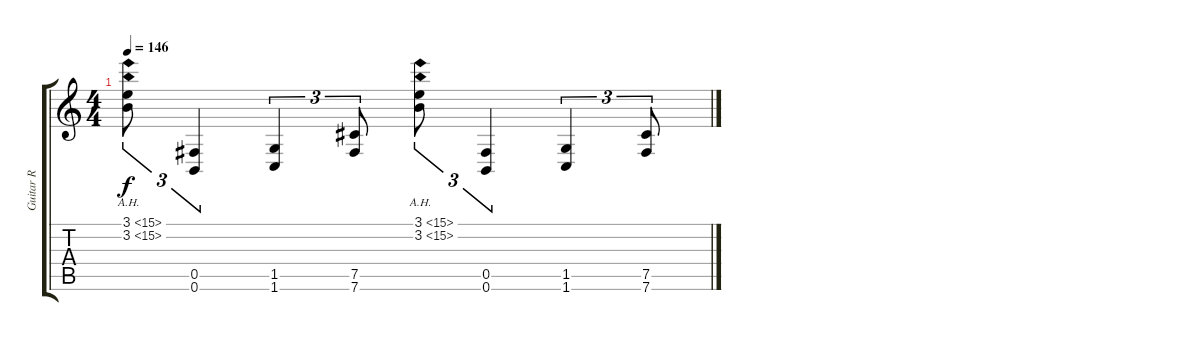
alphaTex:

\track ("Guitar R" "Guitar R") {instrument distortionguitar}
\staff {score tabs}
\tuning (Db4 Ab3 E3 B2 Gb2 B1) {hide}
\ts (4 4)
\tempo 146
\clef g2
\ks c
(3.1{ah 12} 3.2{ah 12}).8{tu (3 2) dy f} (0.5 0.6).4{tu (3 2)} (1.5 1.6).4{tu (3 2)} (7.5 7.6).8{tu (3 2)} (3.1{ah 12} 3.2{ah 12}).8{tu (3 2)} (0.5 0.6).4{tu (3 2)} (1.5 1.6).4{tu (3 2)} (7.5 7.6).8{tu (3 2)}
